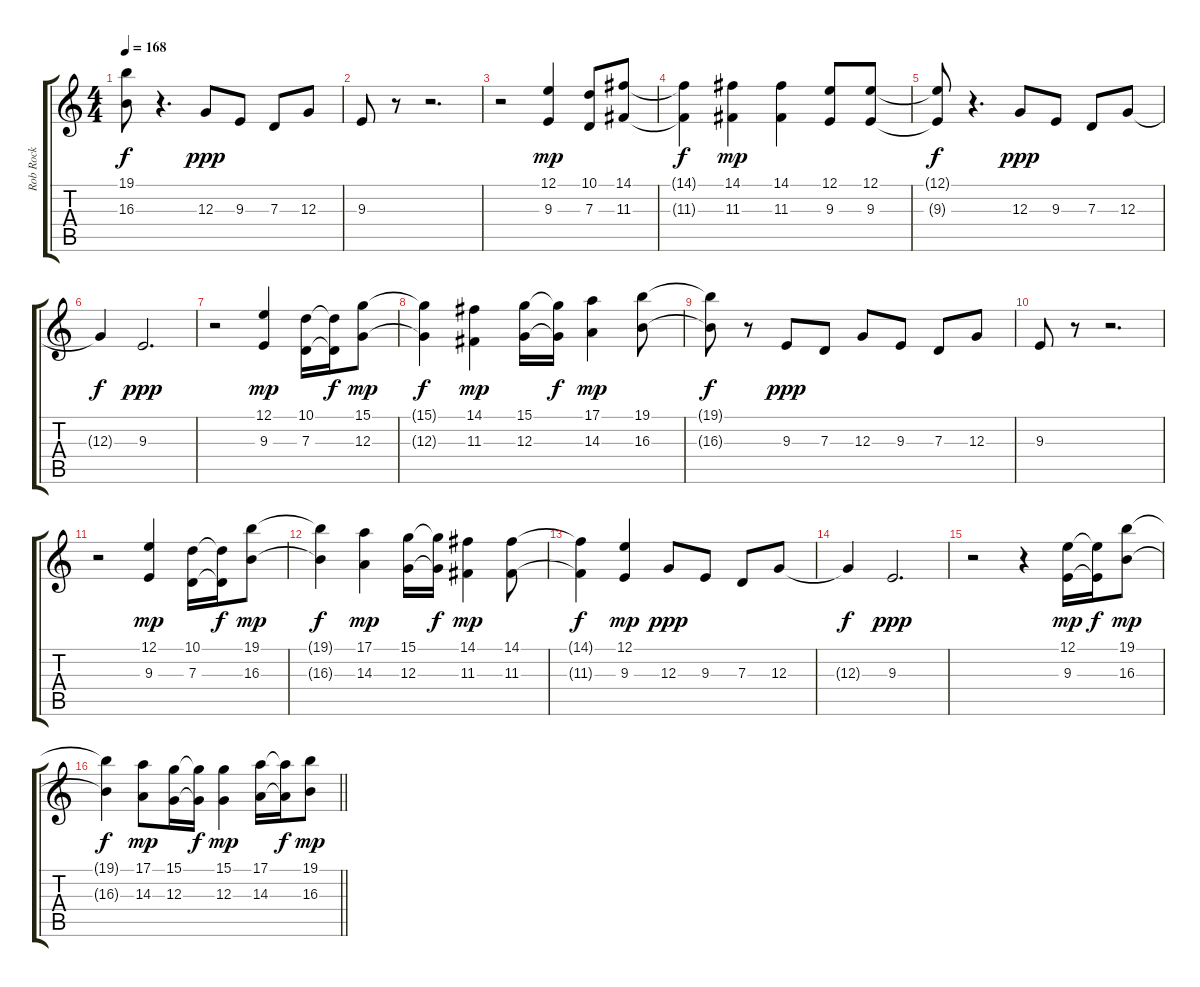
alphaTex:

\track ("Rob Rock" "Rob Rock") {instrument lead2sawtooth}
\staff {score tabs}
\tuning (E4 B3 G3 D3 A2 E2) {hide}
\ts (4 4)
\tempo 168
\clef g2
\ks c
(19.1{t} 16.3{t}).8{dy f} r.4{d} 12.3.8{dy ppp} 9.3.8 7.3.8 12.3.8 |
9.3.8 r.8 r.2{d} |
r.2 (12.1 9.3).4{dy mp} (10.1 7.3).8 (14.1 11.3).8 |
(14.1{t} 11.3{t}).4{dy f} (14.1 11.3).4{dy mp} (14.1 11.3).4 (12.1 9.3).8 (12.1 9.3).8 |
(12.1{t} 9.3{t}).8{dy f} r.4{d} 12.3.8{dy ppp} 9.3.8 7.3.8 12.3.8 |
12.3{t}.4{dy f} 9.3.2{d dy ppp} |
r.2 (12.1 9.3).4{dy mp} (10.1 7.3).16 (10.1{t} 7.3{t}).16{dy f} (15.1 12.3).8{dy mp} |
(15.1{t} 12.3{t}).4{dy f} (14.1 11.3).4{dy mp} (15.1 12.3).16 (15.1{t} 12.3{t}).16{dy f} (17.1 14.3).4{dy mp} (19.1 16.3).8 |
(19.1{t} 16.3{t}).8{dy f} r.8 9.3.8{dy ppp} 7.3.8 12.3.8 9.3.8 7.3.8 12.3.8 |
9.3.8 r.8 r.2{d} |
r.2 (12.1 9.3).4{dy mp} (10.1 7.3).16 (10.1{t} 7.3{t}).16{dy f} (19.1 16.3).8{dy mp} |
(19.1{t} 16.3{t}).4{dy f} (17.1 14.3).4{dy mp} (15.1 12.3).16 (15.1{t} 12.3{t}).16{dy f} (14.1 11.3).4{dy mp} (14.1 11.3).8 |
(14.1{t} 11.3{t}).4{dy f} (12.1 9.3).4{dy mp} 12.3.8{dy ppp} 9.3.8 7.3.8 12.3.8 |
12.3{t}.4{dy f} 9.3.2{d dy ppp} |
r.2 r.4 (12.1 9.3).16{dy mp} (12.1{t} 9.3{t}).16{dy f} (19.1 16.3).8{dy mp} |
\barLineRight lightlight
(19.1{t} 16.3{t}).4{dy f} (17.1 14.3).8{dy mp} (15.1 12.3).16 (15.1{t} 12.3{t}).16{dy f} (15.1 12.3).4{dy mp} (17.1 14.3).16 (17.1{t} 14.3{t}).16{dy f} (19.1 16.3).8{dy mp}
